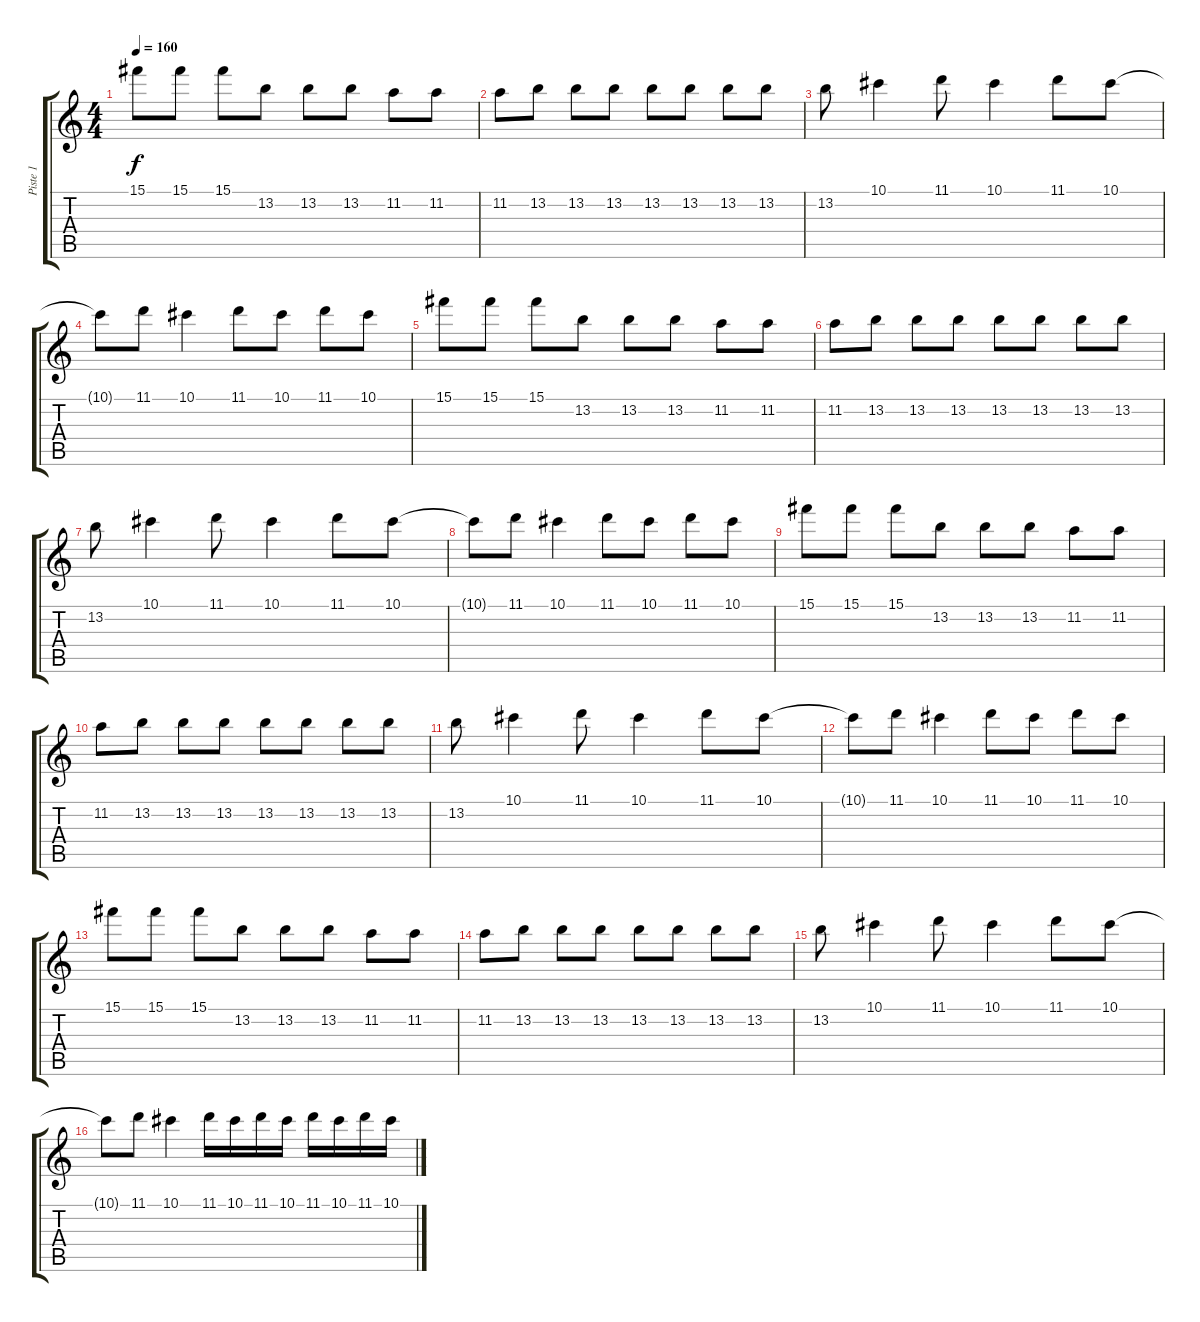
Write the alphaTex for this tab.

\track ("Piste 1" "Piste 1") {instrument distortionguitar}
\staff {score tabs}
\tuning (Eb4 Bb3 Gb3 Db3 Ab2 Db2) {hide}
\ts (4 4)
\tempo 160
\clef g2
\ks c
15.1.8{dy f} 15.1.8 15.1.8 13.2.8 13.2.8 13.2.8 11.2.8 11.2.8 |
11.2.8 13.2.8 13.2.8 13.2.8 13.2.8 13.2.8 13.2.8 13.2.8 |
13.2.8 10.1.4 11.1.8 10.1.4 11.1.8 10.1.8 |
10.1{t}.8 11.1.8 10.1.4 11.1.8 10.1.8 11.1.8 10.1.8 |
15.1.8 15.1.8 15.1.8 13.2.8 13.2.8 13.2.8 11.2.8 11.2.8 |
11.2.8 13.2.8 13.2.8 13.2.8 13.2.8 13.2.8 13.2.8 13.2.8 |
13.2.8 10.1.4 11.1.8 10.1.4 11.1.8 10.1.8 |
10.1{t}.8 11.1.8 10.1.4 11.1.8 10.1.8 11.1.8 10.1.8 |
15.1.8 15.1.8 15.1.8 13.2.8 13.2.8 13.2.8 11.2.8 11.2.8 |
11.2.8 13.2.8 13.2.8 13.2.8 13.2.8 13.2.8 13.2.8 13.2.8 |
13.2.8 10.1.4 11.1.8 10.1.4 11.1.8 10.1.8 |
10.1{t}.8 11.1.8 10.1.4 11.1.8 10.1.8 11.1.8 10.1.8 |
15.1.8 15.1.8 15.1.8 13.2.8 13.2.8 13.2.8 11.2.8 11.2.8 |
11.2.8 13.2.8 13.2.8 13.2.8 13.2.8 13.2.8 13.2.8 13.2.8 |
13.2.8 10.1.4 11.1.8 10.1.4 11.1.8 10.1.8 |
10.1{t}.8 11.1.8 10.1.4 11.1.16 10.1.16 11.1.16 10.1.16 11.1.16 10.1.16 11.1.16 10.1.16
